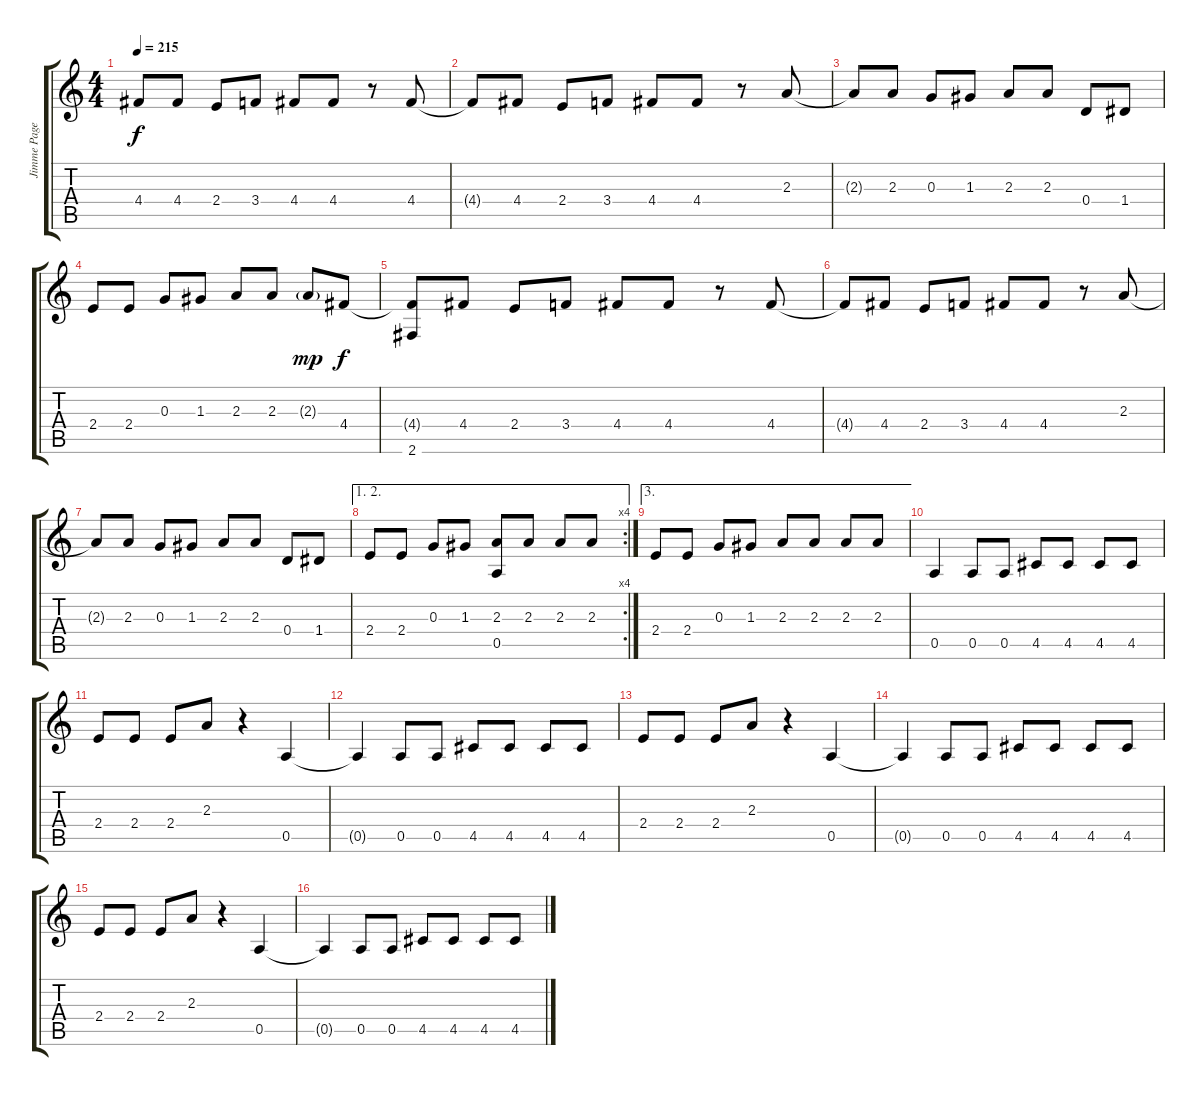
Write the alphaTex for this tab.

\track ("Jimme Page II" "Jimme Page") {instrument distortionguitar}
\staff {score tabs}
\tuning (E4 B3 G3 D3 A2 E2) {hide}
\ts (4 4)
\tempo 215
\clef g2
\ks c
4.4{t}.8{dy f} 4.4.8 2.4.8 3.4.8 4.4.8 4.4.8 r.8 4.4.8 |
4.4{t}.8 4.4.8 2.4.8 3.4.8 4.4.8 4.4.8 r.8 2.3.8 |
2.3{t}.8 2.3.8 0.3.8 1.3.8 2.3.8 2.3.8 0.4.8 1.4.8 |
2.4.8 2.4.8 0.3.8 1.3.8 2.3.8 2.3.8 2.3{g}.8{dy mp} 4.4.8{dy f} |
(4.4{t} 2.6).8 4.4.8 2.4.8 3.4.8 4.4.8 4.4.8 r.8 4.4.8 |
4.4{t}.8 4.4.8 2.4.8 3.4.8 4.4.8 4.4.8 r.8 2.3.8 |
2.3{t}.8 2.3.8 0.3.8 1.3.8 2.3.8 2.3.8 0.4.8 1.4.8 |
\ae (1 2)
\rc 4
2.4.8 2.4.8 0.3.8 1.3.8 (2.3 0.5).8 2.3.8 2.3.8 2.3.8 |
\ae 3
2.4.8 2.4.8 0.3.8 1.3.8 2.3.8 2.3.8 2.3.8 2.3.8 |
0.5.4 0.5.8 0.5.8 4.5.8 4.5.8 4.5.8 4.5.8 |
2.4.8 2.4.8 2.4.8 2.3.8 r.4 0.5.4 |
0.5{t}.4 0.5.8 0.5.8 4.5.8 4.5.8 4.5.8 4.5.8 |
2.4.8 2.4.8 2.4.8 2.3.8 r.4 0.5.4 |
0.5{t}.4 0.5.8 0.5.8 4.5.8 4.5.8 4.5.8 4.5.8 |
2.4.8 2.4.8 2.4.8 2.3.8 r.4 0.5.4 |
0.5{t}.4 0.5.8 0.5.8 4.5.8 4.5.8 4.5.8 4.5.8
